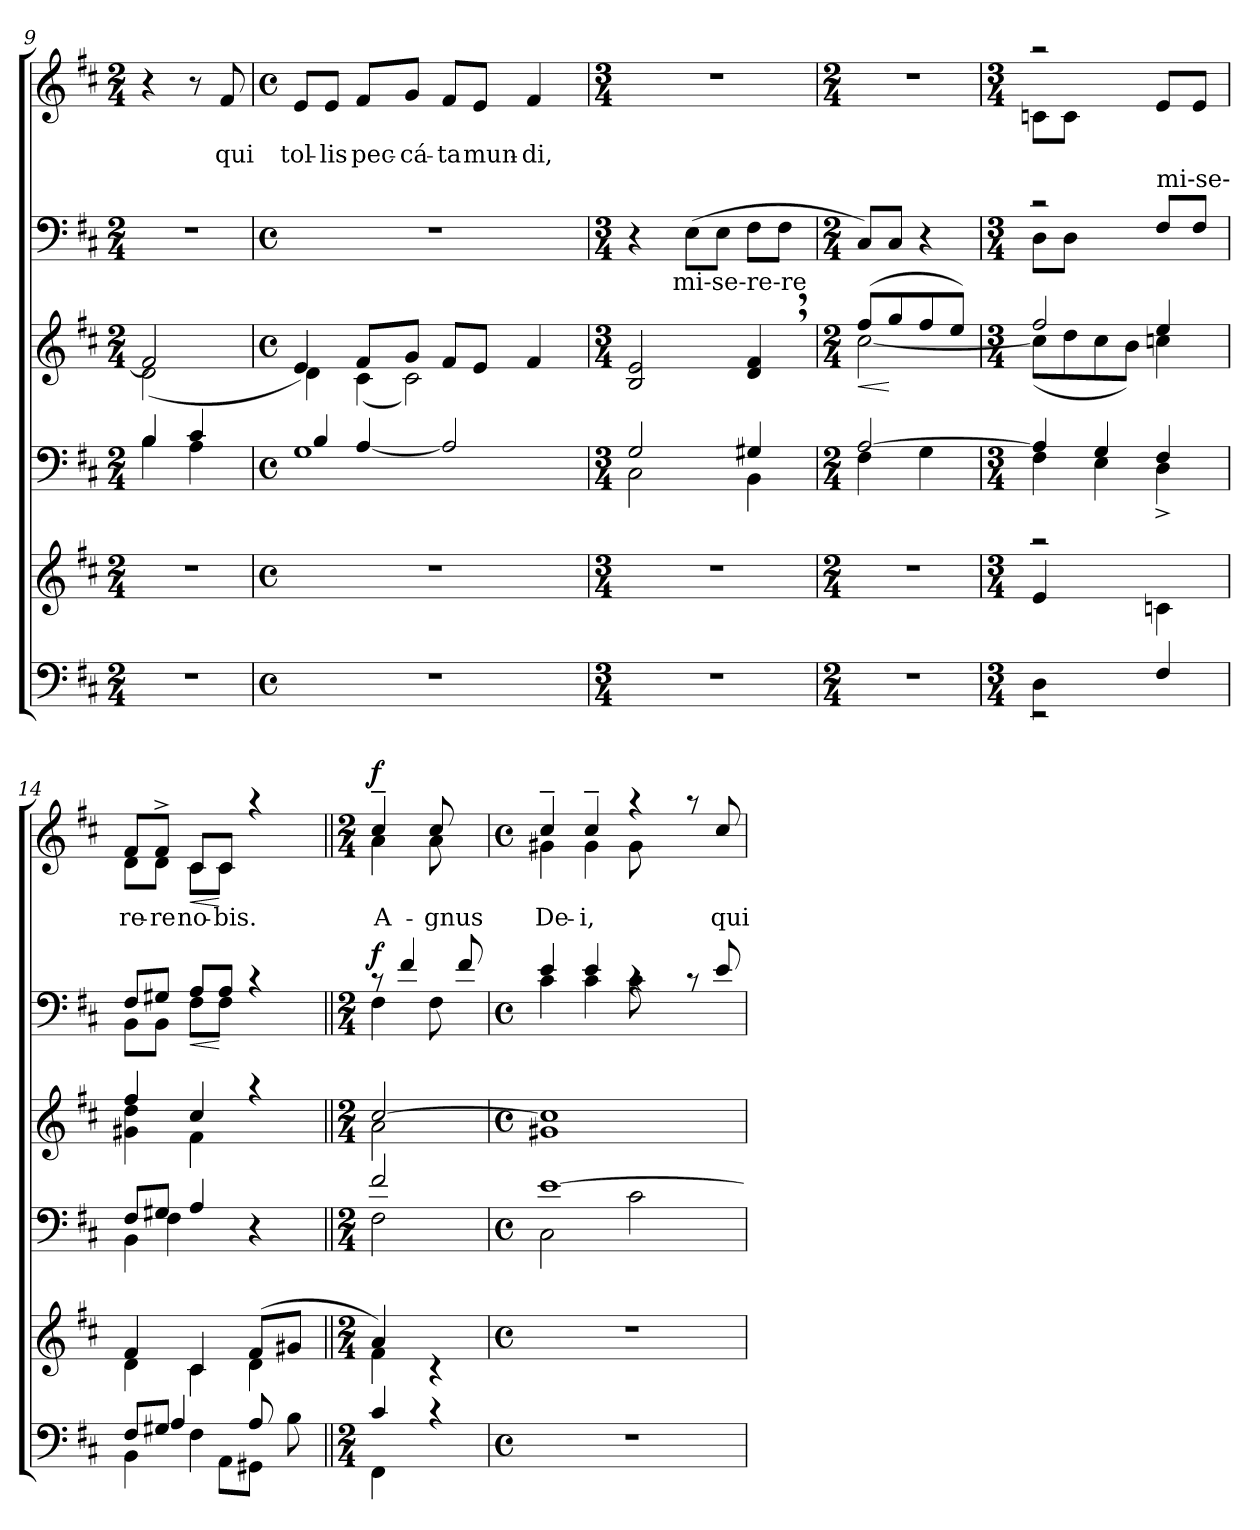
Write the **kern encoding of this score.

**kern	**kern	**kern	**kern	**dynam	**kern	**dynam	**kern	**text	**dynam
*part5	*part5	*part4	*part3	*part3	*part2	*part2	*part1	*part1	*part1
*staff6	*staff5	*staff4	*staff3	*staff3	*staff2	*staff2	*staff1	*staff1	*staff1
*clefF4	*clefG2	*clefF4	*clefG2	*	*clefF4	*	*clefG2	*	*
*k[f#c#]	*k[f#c#]	*k[f#c#]	*k[f#c#]	*	*k[f#c#]	*	*k[f#c#]	*	*
*D:	*D:	*D:	*D:	*	*D:	*	*D:	*	*
*M2/4	*M2/4	*M2/4	*M2/4	*	*M2/4	*	*M2/4	*	*
=9	=9	=9	=9	=9	=9	=9	=9	=9	=9
!LO:N:vis=1	!LO:N:vis=1	!	!	!	!LO:N:vis=1	!	!	!	!
*	*	*^	*^	*	*	*	*	*	*
2r	2r	4B/	4B\	2f#/]	(<2d\	.	2r	.	4r	.	.
.	.	4c#/	4A\	.	.	.	.	.	8r	.	.
!	!	!	!	!	!	!	!	!	!	!LO:LY:b	!
.	.	.	.	.	.	.	.	.	8f#/	qui	.
*	*	*	*	*v	*v	*	*	*	*	*	*
=10	=10	=10	=10	=10	=10	=10	=10	=10	=10	=10
*M4/4	*M4/4	*M4/4	*	*M4/4	*	*M4/4	*	*M4/4	*	*
*met(c)	*met(c)	*met(c)	*	*met(c)	*	*met(c)	*	*met(c)	*	*
*	*	*	*	*^	*	*	*	*	*	*
*	*	*	*	*	*^	*	*	*	*	*	*
!	!	!	!	!	!	!	!	!	!	!	!LO:LY:b	!
1r	1r	1G	4B/	4e/)	4d\	4.ryy	.	1r	.	8e/L	tol-	.
!	!	!	!	!	!	!	!	!	!	!	!LO:LY:b:rj	!
.	.	.	.	.	.	.	.	.	.	8e/J	-lis	.
!	!	!	!	!	!	!	!	!	!	!	!LO:LY:b	!
.	.	.	[>4A/	8f#/L	(<4c#\	.	.	.	.	8f#/L	pec-	.
!	!	!	!	!	!	!	!	!	!	!	!LO:LY:b	!
.	.	.	.	8g/J	.	2c#\)	.	.	.	8g/J	-cá-	.
!	!	!	!	!	!	!	!	!	!	!	!LO:LY:b:rj	!
.	.	.	2A/]	8f#/L	2ryy	.	.	.	.	8f#/L	-ta	.
!	!	!	!	!	!	!	!	!	!	!	!LO:LY:b	!
.	.	.	.	8e/J	.	.	.	.	.	8e/J	mun-	.
!	!	!	!	!	!	!	!	!	!	!	!LO:LY:b:rj	!
.	.	.	.	4f#/	.	.	.	.	.	4f#/	-di,	.
.	.	.	.	.	.	8ryy	.	.	.	.	.	.
*	*	*	*	*v	*v	*v	*	*	*	*	*	*
=11	=11	=11	=11	=11	=11	=11	=11	=11	=11	=11
*M3/4	*M3/4	*M3/4	*	*M3/4	*	*M3/4	*	*M3/4	*	*
*	*	*	*	*^	*	*	*	*	*	*
*	*	*	*	*	*^	*	*	*	*	*	*
!LO:N:vis=1	!LO:N:vis=1	!	!	!	!	!	!	!	!	!LO:N:vis=1	!	!
*	*	*	*	*v	*v	*v	*	*^	*	*	*	*
2.r	2.r	2G/	2C#\	2B/ 2e/	.	4r	8..ryy	.	2.r	.	.
!	!	!	!	!	!	!	!LO:TX:b:t=mi-se-re-re	!	!	!	!
.	.	.	.	.	.	.	2ryy	.	.	.	.
.	.	.	.	.	.	(>8E\L	.	.	.	.	.
.	.	.	.	.	.	8E\J	.	.	.	.	.
.	.	4G#X/	4BB\	4d/,> 4f#/,>	.	8F#\L	.	.	.	.	.
.	.	.	.	.	.	8F#\J	.	.	.	.	.
.	.	.	.	.	.	.	32ryy	.	.	.	.
*	*	*	*	*	*	*v	*v	*	*	*	*
=12	=12	=12	=12	=12	=12	=12	=12	=12	=12	=12
*M2/4	*M2/4	*M2/4	*	*M2/4	*	*M2/4	*	*M2/4	*	*
*	*	*	*	*	*	*^	*	*	*	*
!	!	!	!	!	!	!LO:TX:b:t=no-bis,	!	!	!	!	!
!LO:N:vis=1	!LO:N:vis=1	!	!	!	!LO:HP:b	!	!	!	!LO:N:vis=1	!	!
*	*	*	*	*^	*	*v	*v	*	*	*	*
2r	2r	[>2A/	4F#\	(>8ff#/L	[<2cc#\	<	8C#/L)	.	2r	.	.
.	.	.	.	8gg/	.	[	8C#/J	.	.	.	.
.	.	.	4G\	8ff#/	.	.	4r	.	.	.	.
.	.	.	.	8ee/J)	.	.	.	.	.	.	.
=13	=13	=13	=13	=13	=13	=13	=13	=13	=13	=13	=13
*M3/4	*M3/4	*M3/4	*	*M3/4	*	*	*M3/4	*	*M3/4	*	*
*^	*^	*	*	*	*	*	*^	*	*^	*	*
4D\	2rEE	2raa	4e/	4A/]	4F#\	2ff#/	(<8cc#\L]	.	2rc	8D\L	.	2raa	8cn\L	.	.
.	.	.	.	.	.	.	8dd\	.	.	8D\J	.	.	8c\J	.	.
2ryy	.	.	2ryy	4G/	4E\	.	8cc#\	.	.	2ryy	.	.	2ryy	.	.
.	.	.	.	.	.	.	8b\J)	.	.	.	.	.	.	.	.
!	!	!	!	!	!	!	!	!	!LO:TX:a:t=mi-se-	!	!	!	!	!	!
.	4F#/	4cn\	.	4F#/	4D^>\	4ee/	4ccn\	.	8F#/L	.	.	8e/L	.	.	.
.	.	.	.	.	.	.	.	.	8F#/J	.	.	8e/J	.	.	.
!!LO:LB:g=z	!!
=14	=14	=14	=14	=14	=14	=14	=14	=14	=14	=14	=14	=14	=14	=14	=14
*^	*^	*	*	*	*^	*	*	*	*	*	*	*	*	*	*
!	!	!	!	!	!	!	!	!	!	!	!	!	!	!	!	!	!LO:LY:b	!
4BB\	8F#/L	8ryy	2ryy	4d\	4f#/	4BB\	8F#/L	8ryy	4g#X\ 4dd\	4ff#/	.	8F#/L	8BB\L	.	8f#/L	8d\L	re-	.
!	!	!	!	!	!	!	!	!	!	!	!	!	!	!	!	!	!LO:LY:b	!
.	8G#X/J	4A/	.	.	.	.	8G#X/J	4F#\	.	.	.	8G#X/J	8BB\J	.	8f#^>/J	8d\J	-re	.
!	!	!	!	!	!	!	!	!	!	!	!	!	!	!LO:HP:b	!	!	!LO:LY:b	!LO:HP:b
8ryy	4F#\	.	.	4c#\	4c#/	2ryy	4A/	.	4f#\	4cc#/	.	8A/L	8F#\L	<	8c#/L	8c#\L	no-	<
!	!	!	!	!	!	!	!	!	!	!	!	!	!	!	!	!	!LO:LY:b	!
8AA\L	.	8.ryy	.	.	.	.	.	8ryy	.	.	.	8A/J	8F#\J	[	8c#/J	8c#\J	-bis.	[
8GG#X\J	8A/	.	8ryy	(>8f#/L	4d\	.	4ryy	4r	4raa	4ryy	.	4rc	4ryy	.	4raa	4ryy	.	.
.	.	8.ryy	.	.	.	.	.	.	.	.	.	.	.	.	.	.	.	.
8ryy	16ryy	.	8B\	8g#X/J	.	.	.	.	.	.	.	.	.	.	.	.	.	.
.	16ryy	.	.	.	.	.	.	.	.	.	.	.	.	.	.	.	.	.
*v	*v	*v	*v	*	*	*v	*v	*v	*	*	*	*	*	*	*	*	*	*
=15||	=15||	=15||	=15||	=15||	=15||	=15||	=15||	=15||	=15||	=15||	=15||	=15||	=15||
*M2/4	*M2/4	*	*M2/4	*M2/4	*	*	*M2/4	*	*	*M2/4	*	*	*
*^	*	*	*^	*	*	*	*	*	*	*	*	*	*
!	!	!	!	!	!	!	!	!	!	!	!LO:DY:a	!	!	!LO:LY:b	!LO:DY:a
4FF#\	4c#/	4a/)	4f#\	2f#/	2F#\	[>2cc#/	2a\	.	8rc	4F#\	f	4cc#~>/	4a\	A-	f
.	.	.	.	.	.	.	.	.	4f#/	.	.	.	.	.	.
!	!	!	!	!	!	!	!	!	!	!	!	!	!	!LO:LY:b	!
4rc	4ryy	4ryy	4rc	.	.	.	.	.	.	8F#\	.	8cc#/	8a\	-gnus	.
.	.	.	.	.	.	.	.	.	8f#/	8ryy	.	8ryy	8ryy	.	.
*v	*v	*	*	*	*	*v	*v	*	*	*	*	*	*	*	*
*	*v	*v	*	*	*	*	*	*	*	*	*	*	*
=16	=16	=16	=16	=16	=16	=16	=16	=16	=16	=16	=16	=16
*M4/4	*M4/4	*M4/4	*	*M4/4	*	*M4/4	*	*	*M4/4	*	*	*
*met(c)	*met(c)	*met(c)	*	*met(c)	*	*met(c)	*	*	*met(c)	*	*	*
!	!	!	!	!	!	!	!	!	!	!	!LO:LY:b	!
1r	1r	[>1e	2C#\	1g#X 1cc#]	.	4e/	4c#\	.	4cc#~>/	4g#X\	De-	.
!	!	!	!	!	!	!	!	!	!	!	!LO:LY:b	!
.	.	.	.	.	.	4e/	4c#\	.	4cc#~>/	4g#\	-i,	.
.	.	.	2c#\	.	.	4rc	8c#\	.	4raa	8g#\	.	.
.	.	.	.	.	.	.	4.ryy	.	.	4.ryy	.	.
.	.	.	.	.	.	8rc	.	.	8raa	.	.	.
!	!	!	!	!	!	!	!	!	!	!	!LO:LY:b	!
.	.	.	.	.	.	8e/	.	.	8cc#/	.	qui	.
*	*	*	*	*	*	*v	*v	*	*	*	*	*
*	*	*v	*v	*	*	*	*	*v	*v	*	*
=	=	=	=	=	=	=	=	=	=
*-	*-	*-	*-	*-	*-	*-	*-	*-	*-
